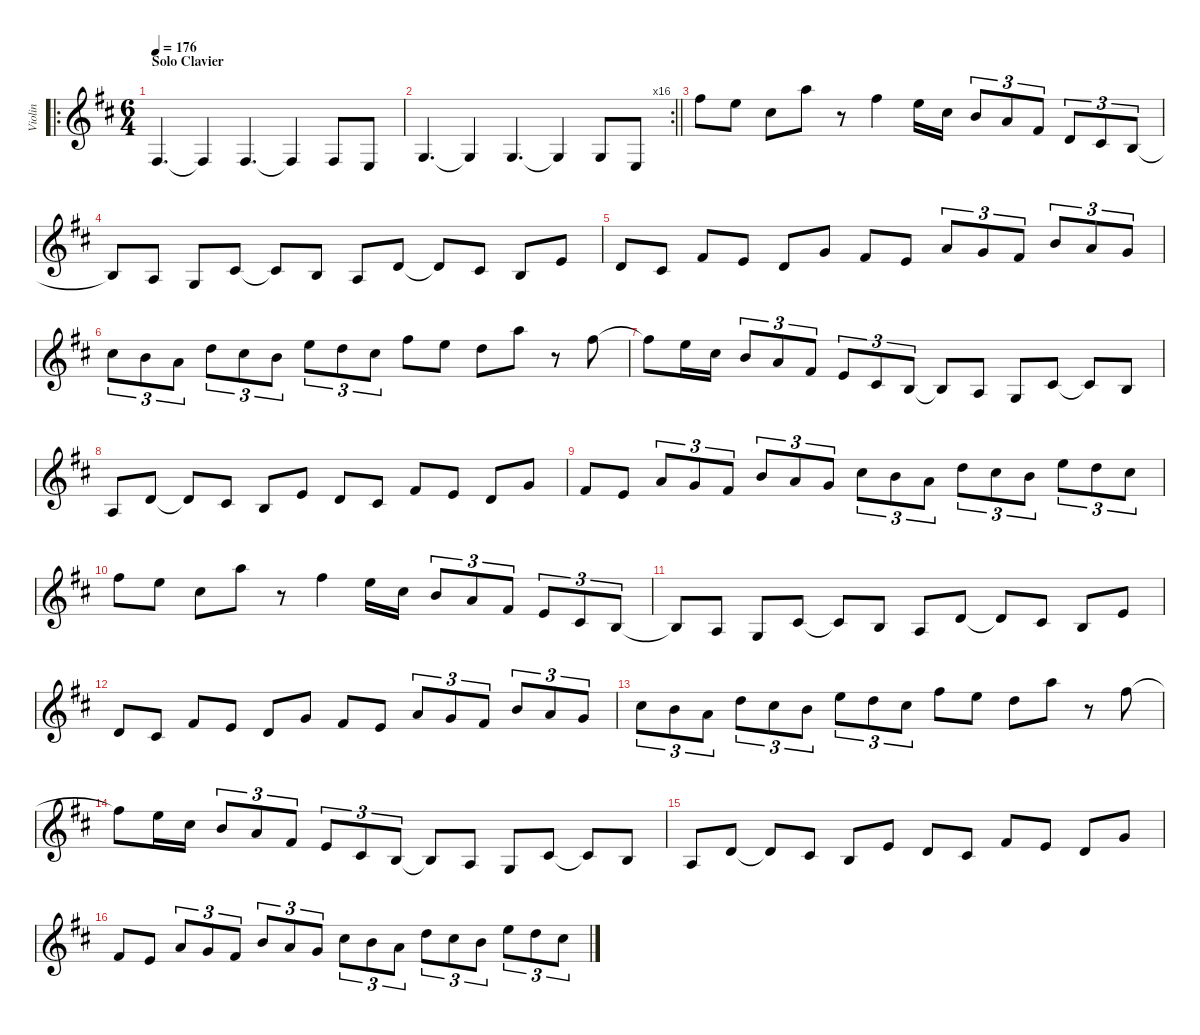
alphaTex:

\hideDynamics
\bracketExtendMode groupsimilarinstruments
\otherSystemsTrackNameOrientation horizontal
\track ("Violin" "Violin") {instrument violin}
\staff {score}
\tuning (E4 B3 G3 D3 A2 E2)
\ro
\ts (6 4)
\section ("" "Solo Clavier")
\tempo 176
\clef g2
\ks bminor
4.4{acc #}.4{d dy f beam Up} 4.4{t acc #}.4{beam Up} 4.4{acc #}.4{d beam Up} 4.4{t acc #}.4{beam Up} 4.4{acc #}.8{beam Up} 2.4{acc forcenatural}.8{beam Up} |
\rc 16
\barLineRight lightlight
5.4{acc forcenatural}.4{d beam Up} 5.4{t acc forcenatural}.4{beam Up} 5.4{acc forcenatural}.4{d beam Up} 5.4{t acc forcenatural}.4{beam Up} 5.4{acc forcenatural}.8{beam Up} 2.4{acc forcenatural}.8{beam Up} |
14.1{acc #}.8{beam Down} 12.1{acc forcenatural}.8{beam Down} 14.2{acc #}.8{beam Down} 17.1{acc forcenatural}.8{beam Down} r.8{beam Down} 14.1{acc #}.4{beam Down} 12.1{acc forcenatural}.16{beam Down} 14.2{acc #}.16{beam Down} 12.2{acc forcenatural}.8{tu (3 2) beam Up} 14.3{acc forcenatural}.8{tu (3 2) beam Up} 11.3{acc #}.8{tu (3 2) beam Up} 12.4{acc forcenatural}.8{tu (3 2) beam Up} 16.5{acc #}.8{tu (3 2) beam Up} 14.5{acc forcenatural}.8{tu (3 2) beam Up} |
14.5{t acc forcenatural}.8{beam Up} 12.5{acc forcenatural}.8{beam Up} 15.6{acc forcenatural}.8{beam Up} 16.5{acc #}.8{beam Up} 16.5{t acc #}.8{beam Up} 14.5{acc forcenatural}.8{beam Up} 12.5{acc forcenatural}.8{beam Up} 12.4{acc forcenatural}.8{beam Up} 12.4{t acc forcenatural}.8{beam Up} 16.5{acc #}.8{beam Up} 14.5{acc forcenatural}.8{beam Up} 14.4{acc forcenatural}.8{beam Up} |
12.4{acc forcenatural}.8{beam Up} 16.5{acc #}.8{beam Up} 16.4{acc #}.8{beam Up} 14.4{acc forcenatural}.8{beam Up} 12.4{acc forcenatural}.8{beam Up} 12.3{acc forcenatural}.8{beam Up} 16.4{acc #}.8{beam Up} 14.4{acc forcenatural}.8{beam Up} 14.3{acc forcenatural}.8{tu (3 2) beam Up} 12.3{acc forcenatural}.8{tu (3 2) beam Up} 16.4{acc #}.8{tu (3 2) beam Up} 16.3{acc forcenatural}.8{tu (3 2) beam Up} 14.3{acc forcenatural}.8{tu (3 2) beam Up} 12.3{acc forcenatural}.8{tu (3 2) beam Up} |
14.2{acc #}.8{tu (3 2) beam Down} 16.3{acc forcenatural}.8{tu (3 2) beam Down} 14.3{acc forcenatural}.8{tu (3 2) beam Down} 15.2{acc forcenatural}.8{tu (3 2) beam Down} 14.2{acc #}.8{tu (3 2) beam Down} 16.3{acc forcenatural}.8{tu (3 2) beam Down} 12.1{acc forcenatural}.8{tu (3 2) beam Down} 15.2{acc forcenatural}.8{tu (3 2) beam Down} 14.2{acc #}.8{tu (3 2) beam Down} 14.1{acc #}.8{beam Down} 12.1{acc forcenatural}.8{beam Down} 15.2{acc forcenatural}.8{beam Down} 17.1{acc forcenatural}.8{beam Down} r.8{beam Down} 14.1{acc #}.8{beam Down} |
14.1{t acc #}.8{beam Down} 12.1{acc forcenatural}.16{beam Down} 9.1{acc #}.16{beam Down} 7.1{acc forcenatural}.8{tu (3 2) beam Up} 5.1{acc forcenatural}.8{tu (3 2) beam Up} 2.1{acc #}.8{tu (3 2) beam Up} 5.2{acc forcenatural}.8{tu (3 2) beam Up} 2.2{acc #}.8{tu (3 2) beam Up} 4.3{acc forcenatural}.8{tu (3 2) beam Up} 4.3{t acc forcenatural}.8{beam Up} 2.3{acc forcenatural}.8{beam Up} 5.4{acc forcenatural}.8{beam Up} 2.2{acc #}.8{beam Up} 2.2{t acc #}.8{beam Up} 4.3{acc forcenatural}.8{beam Up} |
2.3{acc forcenatural}.8{beam Up} 3.2{acc forcenatural}.8{beam Up} 3.2{t acc forcenatural}.8{beam Up} 2.2{acc #}.8{beam Up} 4.3{acc forcenatural}.8{beam Up} 5.2{acc forcenatural}.8{beam Up} 3.2{acc forcenatural}.8{beam Up} 2.2{acc #}.8{beam Up} 2.1{acc #}.8{beam Up} 5.2{acc forcenatural}.8{beam Up} 3.2{acc forcenatural}.8{beam Up} 3.1{acc forcenatural}.8{beam Up} |
2.1{acc #}.8{beam Up} 5.2{acc forcenatural}.8{beam Up} 5.1{acc forcenatural}.8{tu (3 2) beam Up} 3.1{acc forcenatural}.8{tu (3 2) beam Up} 2.1{acc #}.8{tu (3 2) beam Up} 7.1{acc forcenatural}.8{tu (3 2) beam Up} 5.1{acc forcenatural}.8{tu (3 2) beam Up} 3.1{acc forcenatural}.8{tu (3 2) beam Up} 9.1{acc #}.8{tu (3 2) beam Down} 7.1{acc forcenatural}.8{tu (3 2) beam Down} 5.1{acc forcenatural}.8{tu (3 2) beam Down} 10.1{acc forcenatural}.8{tu (3 2) beam Down} 9.1{acc #}.8{tu (3 2) beam Down} 7.1{acc forcenatural}.8{tu (3 2) beam Down} 12.1{acc forcenatural}.8{tu (3 2) beam Down} 10.1{acc forcenatural}.8{tu (3 2) beam Down} 9.1{acc #}.8{tu (3 2) beam Down} |
14.1{acc #}.8{beam Down} 12.1{acc forcenatural}.8{beam Down} 14.2{acc #}.8{beam Down} 17.1{acc forcenatural}.8{beam Down} r.8{beam Down} 14.1{acc #}.4{beam Down} 12.1{acc forcenatural}.16{beam Down} 9.1{acc #}.16{beam Down} 7.1{acc forcenatural}.8{tu (3 2) beam Up} 5.1{acc forcenatural}.8{tu (3 2) beam Up} 2.1{acc #}.8{tu (3 2) beam Up} 5.2{acc forcenatural}.8{tu (3 2) beam Up} 2.2{acc #}.8{tu (3 2) beam Up} 4.3{acc forcenatural}.8{tu (3 2) beam Up} |
4.3{t acc forcenatural}.8{beam Up} 2.3{acc forcenatural}.8{beam Up} 5.4{acc forcenatural}.8{beam Up} 2.2{acc #}.8{beam Up} 2.2{t acc #}.8{beam Up} 4.3{acc forcenatural}.8{beam Up} 2.3{acc forcenatural}.8{beam Up} 3.2{acc forcenatural}.8{beam Up} 3.2{t acc forcenatural}.8{beam Up} 2.2{acc #}.8{beam Up} 4.3{acc forcenatural}.8{beam Up} 5.2{acc forcenatural}.8{beam Up} |
3.2{acc forcenatural}.8{beam Up} 2.2{acc #}.8{beam Up} 2.1{acc #}.8{beam Up} 5.2{acc forcenatural}.8{beam Up} 3.2{acc forcenatural}.8{beam Up} 3.1{acc forcenatural}.8{beam Up} 2.1{acc #}.8{beam Up} 5.2{acc forcenatural}.8{beam Up} 5.1{acc forcenatural}.8{tu (3 2) beam Up} 3.1{acc forcenatural}.8{tu (3 2) beam Up} 2.1{acc #}.8{tu (3 2) beam Up} 7.1{acc forcenatural}.8{tu (3 2) beam Up} 5.1{acc forcenatural}.8{tu (3 2) beam Up} 3.1{acc forcenatural}.8{tu (3 2) beam Up} |
9.1{acc #}.8{tu (3 2) beam Down} 7.1{acc forcenatural}.8{tu (3 2) beam Down} 5.1{acc forcenatural}.8{tu (3 2) beam Down} 10.1{acc forcenatural}.8{tu (3 2) beam Down} 9.1{acc #}.8{tu (3 2) beam Down} 7.1{acc forcenatural}.8{tu (3 2) beam Down} 12.1{acc forcenatural}.8{tu (3 2) beam Down} 10.1{acc forcenatural}.8{tu (3 2) beam Down} 9.1{acc #}.8{tu (3 2) beam Down} 14.1{acc #}.8{beam Down} 12.1{acc forcenatural}.8{beam Down} 10.1{acc forcenatural}.8{beam Down} 17.1{acc forcenatural}.8{beam Down} r.8{beam Down} 14.1{acc #}.8{beam Down} |
14.1{t acc #}.8{beam Down} 12.1{acc forcenatural}.16{beam Down} 9.1{acc #}.16{beam Down} 7.1{acc forcenatural}.8{tu (3 2) beam Up} 5.1{acc forcenatural}.8{tu (3 2) beam Up} 2.1{acc #}.8{tu (3 2) beam Up} 5.2{acc forcenatural}.8{tu (3 2) beam Up} 2.2{acc #}.8{tu (3 2) beam Up} 4.3{acc forcenatural}.8{tu (3 2) beam Up} 4.3{t acc forcenatural}.8{beam Up} 2.3{acc forcenatural}.8{beam Up} 5.4{acc forcenatural}.8{beam Up} 2.2{acc #}.8{beam Up} 2.2{t acc #}.8{beam Up} 4.3{acc forcenatural}.8{beam Up} |
2.3{acc forcenatural}.8{beam Up} 3.2{acc forcenatural}.8{beam Up} 3.2{t acc forcenatural}.8{beam Up} 2.2{acc #}.8{beam Up} 4.3{acc forcenatural}.8{beam Up} 5.2{acc forcenatural}.8{beam Up} 3.2{acc forcenatural}.8{beam Up} 2.2{acc #}.8{beam Up} 2.1{acc #}.8{beam Up} 5.2{acc forcenatural}.8{beam Up} 3.2{acc forcenatural}.8{beam Up} 3.1{acc forcenatural}.8{beam Up} |
2.1{acc #}.8{beam Up} 5.2{acc forcenatural}.8{beam Up} 5.1{acc forcenatural}.8{tu (3 2) beam Up} 3.1{acc forcenatural}.8{tu (3 2) beam Up} 2.1{acc #}.8{tu (3 2) beam Up} 7.1{acc forcenatural}.8{tu (3 2) beam Up} 5.1{acc forcenatural}.8{tu (3 2) beam Up} 3.1{acc forcenatural}.8{tu (3 2) beam Up} 9.1{acc #}.8{tu (3 2) beam Down} 7.1{acc forcenatural}.8{tu (3 2) beam Down} 5.1{acc forcenatural}.8{tu (3 2) beam Down} 10.1{acc forcenatural}.8{tu (3 2) beam Down} 9.1{acc #}.8{tu (3 2) beam Down} 7.1{acc forcenatural}.8{tu (3 2) beam Down} 12.1{acc forcenatural}.8{tu (3 2) beam Down} 10.1{acc forcenatural}.8{tu (3 2) beam Down} 9.1{acc #}.8{tu (3 2) beam Down}
